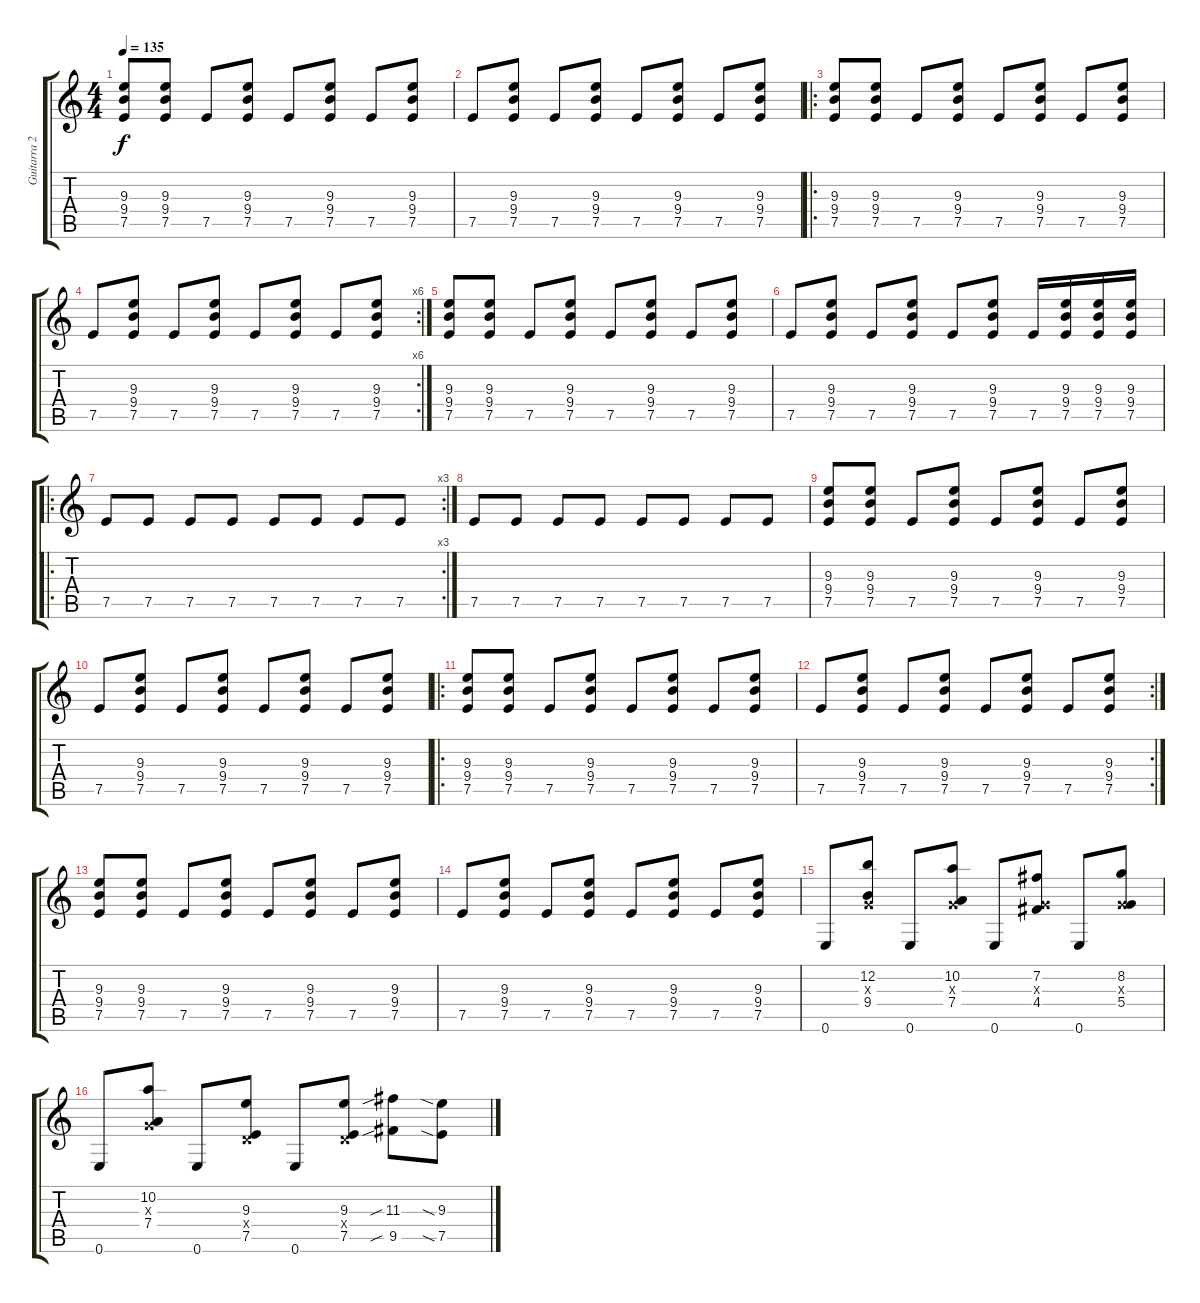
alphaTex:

\track ("Guitarra 2" "Guitarra 2") {instrument distortionguitar}
\staff {score tabs}
\tuning (E4 B3 G3 D3 A2 E2) {hide}
\ts (4 4)
\tempo 135
\clef g2
\ks c
(9.3 9.4 7.5).8{dy f instrument distortionguitar} (9.3 9.4 7.5).8 7.5.8 (9.3 9.4 7.5).8 7.5.8 (9.3 9.4 7.5).8 7.5.8 (9.3 9.4 7.5).8 |
7.5.8 (9.3 9.4 7.5).8 7.5.8 (9.3 9.4 7.5).8 7.5.8 (9.3 9.4 7.5).8 7.5.8 (9.3 9.4 7.5).8 |
\ro
(9.3 9.4 7.5).8 (9.3 9.4 7.5).8 7.5.8 (9.3 9.4 7.5).8 7.5.8 (9.3 9.4 7.5).8 7.5.8 (9.3 9.4 7.5).8 |
\rc 6
7.5.8 (9.3 9.4 7.5).8 7.5.8 (9.3 9.4 7.5).8 7.5.8 (9.3 9.4 7.5).8 7.5.8 (9.3 9.4 7.5).8 |
(9.3 9.4 7.5).8 (9.3 9.4 7.5).8 7.5.8 (9.3 9.4 7.5).8 7.5.8 (9.3 9.4 7.5).8 7.5.8 (9.3 9.4 7.5).8 |
7.5.8 (9.3 9.4 7.5).8 7.5.8 (9.3 9.4 7.5).8 7.5.8 (9.3 9.4 7.5).8 7.5.16 (9.3 9.4 7.5).16 (9.3 9.4 7.5).16 (9.3 9.4 7.5).16 |
\ro
\rc 3
7.5.8 7.5.8 7.5.8 7.5.8 7.5.8 7.5.8 7.5.8 7.5.8 |
7.5.8 7.5.8 7.5.8 7.5.8 7.5.8 7.5.8 7.5.8 7.5.8 |
(9.3 9.4 7.5).8 (9.3 9.4 7.5).8 7.5.8 (9.3 9.4 7.5).8 7.5.8 (9.3 9.4 7.5).8 7.5.8 (9.3 9.4 7.5).8 |
7.5.8 (9.3 9.4 7.5).8 7.5.8 (9.3 9.4 7.5).8 7.5.8 (9.3 9.4 7.5).8 7.5.8 (9.3 9.4 7.5).8 |
\ro
(9.3 9.4 7.5).8 (9.3 9.4 7.5).8 7.5.8 (9.3 9.4 7.5).8 7.5.8 (9.3 9.4 7.5).8 7.5.8 (9.3 9.4 7.5).8 |
\rc 2
7.5.8 (9.3 9.4 7.5).8 7.5.8 (9.3 9.4 7.5).8 7.5.8 (9.3 9.4 7.5).8 7.5.8 (9.3 9.4 7.5).8 |
(9.3 9.4 7.5).8 (9.3 9.4 7.5).8 7.5.8 (9.3 9.4 7.5).8 7.5.8 (9.3 9.4 7.5).8 7.5.8 (9.3 9.4 7.5).8 |
7.5.8 (9.3 9.4 7.5).8 7.5.8 (9.3 9.4 7.5).8 7.5.8 (9.3 9.4 7.5).8 7.5.8 (9.3 9.4 7.5).8 |
0.6.8 (12.2 0.3{x} 9.4).8 0.6.8 (10.2 0.3{x} 7.4).8 0.6.8 (7.2 0.3{x} 4.4).8 0.6.8 (8.2 0.3{x} 5.4).8 |
0.6.8 (10.2 0.3{x} 7.4).8 0.6.8 (9.3 0.4{x} 7.5).8 0.6.8 (9.3 0.4{x} 7.5).8 (11.3{sib} 9.5{sib}).8 (9.3{sia} 7.5{sia}).8
